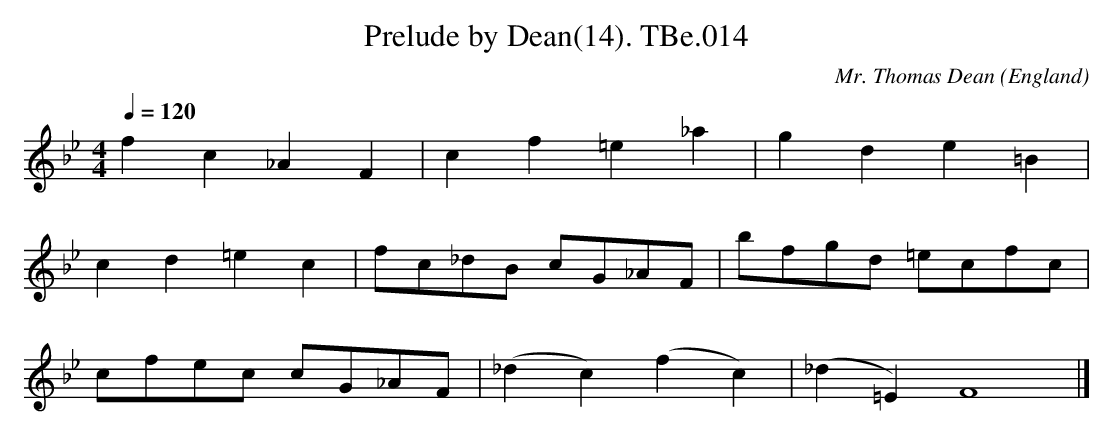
X:1
T:Prelude by Dean(14). TBe.014
C:Mr. Thomas Dean
L:1/8
M:4/4
O:England
Q:1/4=120
K:Bb major
f2c2_A2F2 | c2f2=e2_a2 | g2d2e2=B2 |!
c2d2=e2c2 | fc_dB cG_AF |bfgd =ecfc |!
cfec cG_AF | (_d2c2)(f2c2) | (_d2=E2) F8 |]
